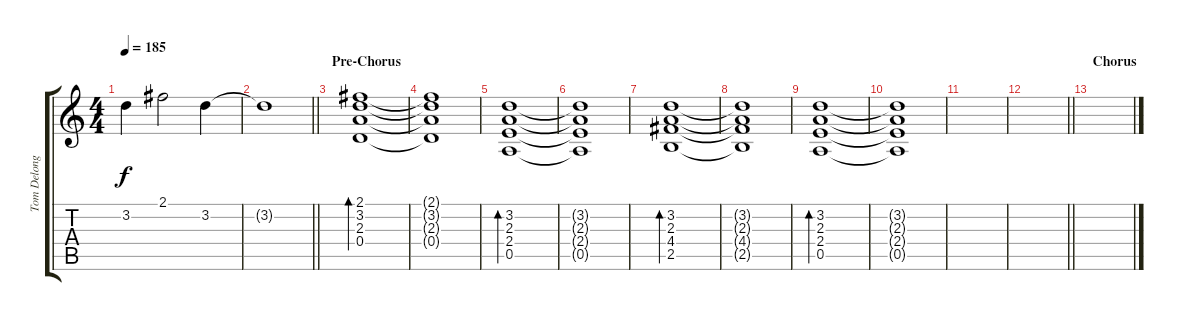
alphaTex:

\track ("Tom Delonge - Guitar" "Tom Delong") {instrument electricguitarclean}
\staff {score tabs}
\tuning (E4 B3 G3 D3 A2 E2) {hide}
\ts (4 4)
\tempo 185
\clef g2
\ks c
3.2{t}.4{dy f} 2.1.2 3.2.4 |
\barLineRight lightlight
3.2{t}.1 |
\section ("" "Pre-Chorus")
(2.1 3.2 2.3 0.4).1{bd 240 volume 12 balance 8 instrument electricguitarclean} |
(2.1{t} 3.2{t} 2.3{t} 0.4{t}).1 |
(3.2 2.3 2.4 0.5).1{bd 240} |
(3.2{t} 2.3{t} 2.4{t} 0.5{t}).1 |
(3.2 2.3 4.4 2.5).1{bd 240} |
(3.2{t} 2.3{t} 4.4{t} 2.5{t}).1 |
(3.2 2.3 2.4 0.5).1{bd 240} |
(3.2{t} 2.3{t} 2.4{t} 0.5{t}).1 |
|
\barLineRight lightlight
|
\section ("" "Chorus")
